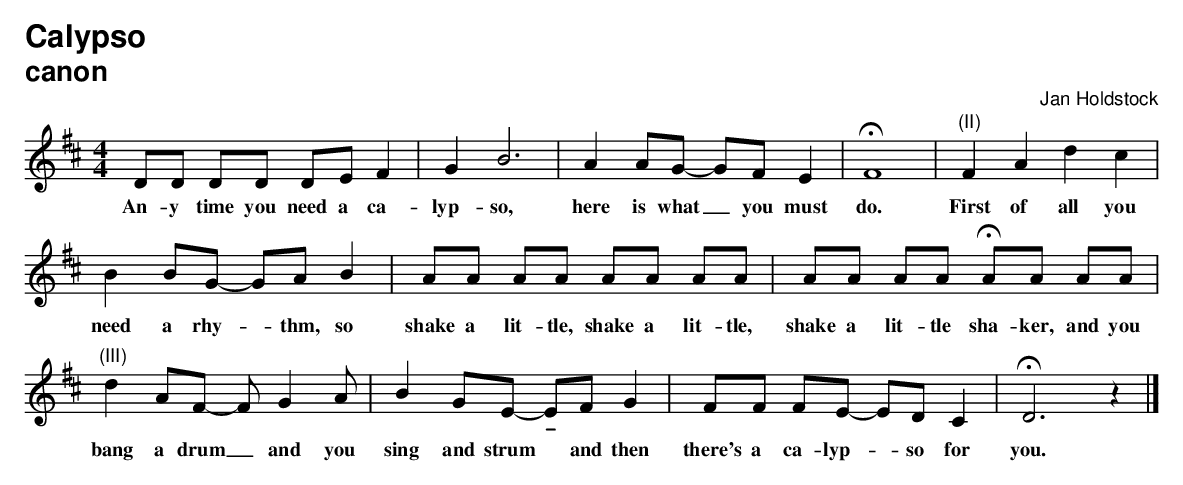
X:1
T:Calypso
T:canon
C:Jan Holdstock
L:1/8
M:4/4
U:t=tenuto
K:D
DD DD DE F2 | G2 B6 | A2 AG- GF E2 | !fermata!F8 | "(II)"F2 A2 d2 c2 |$ B2 BG- GA B2 | AA AA AA AA |
w: An- y time you need a ca-|lyp- so,|here is what _ you must|do.|First of all you|need a rhy- * thm, so|shake a lit- tle, shake a lit- tle,|
AA AA !fermata!AA AA |$ "(III)"d2 AF- F G2 A | B2 GE- tEF G2 | FF FE- ED C2 | !fermata!D6 z2 |]
w: shake a lit- tle sha- ker, and you|bang a drum _ and you|sing and strum * and then|there's a ca- lyp- * so for|you.|
